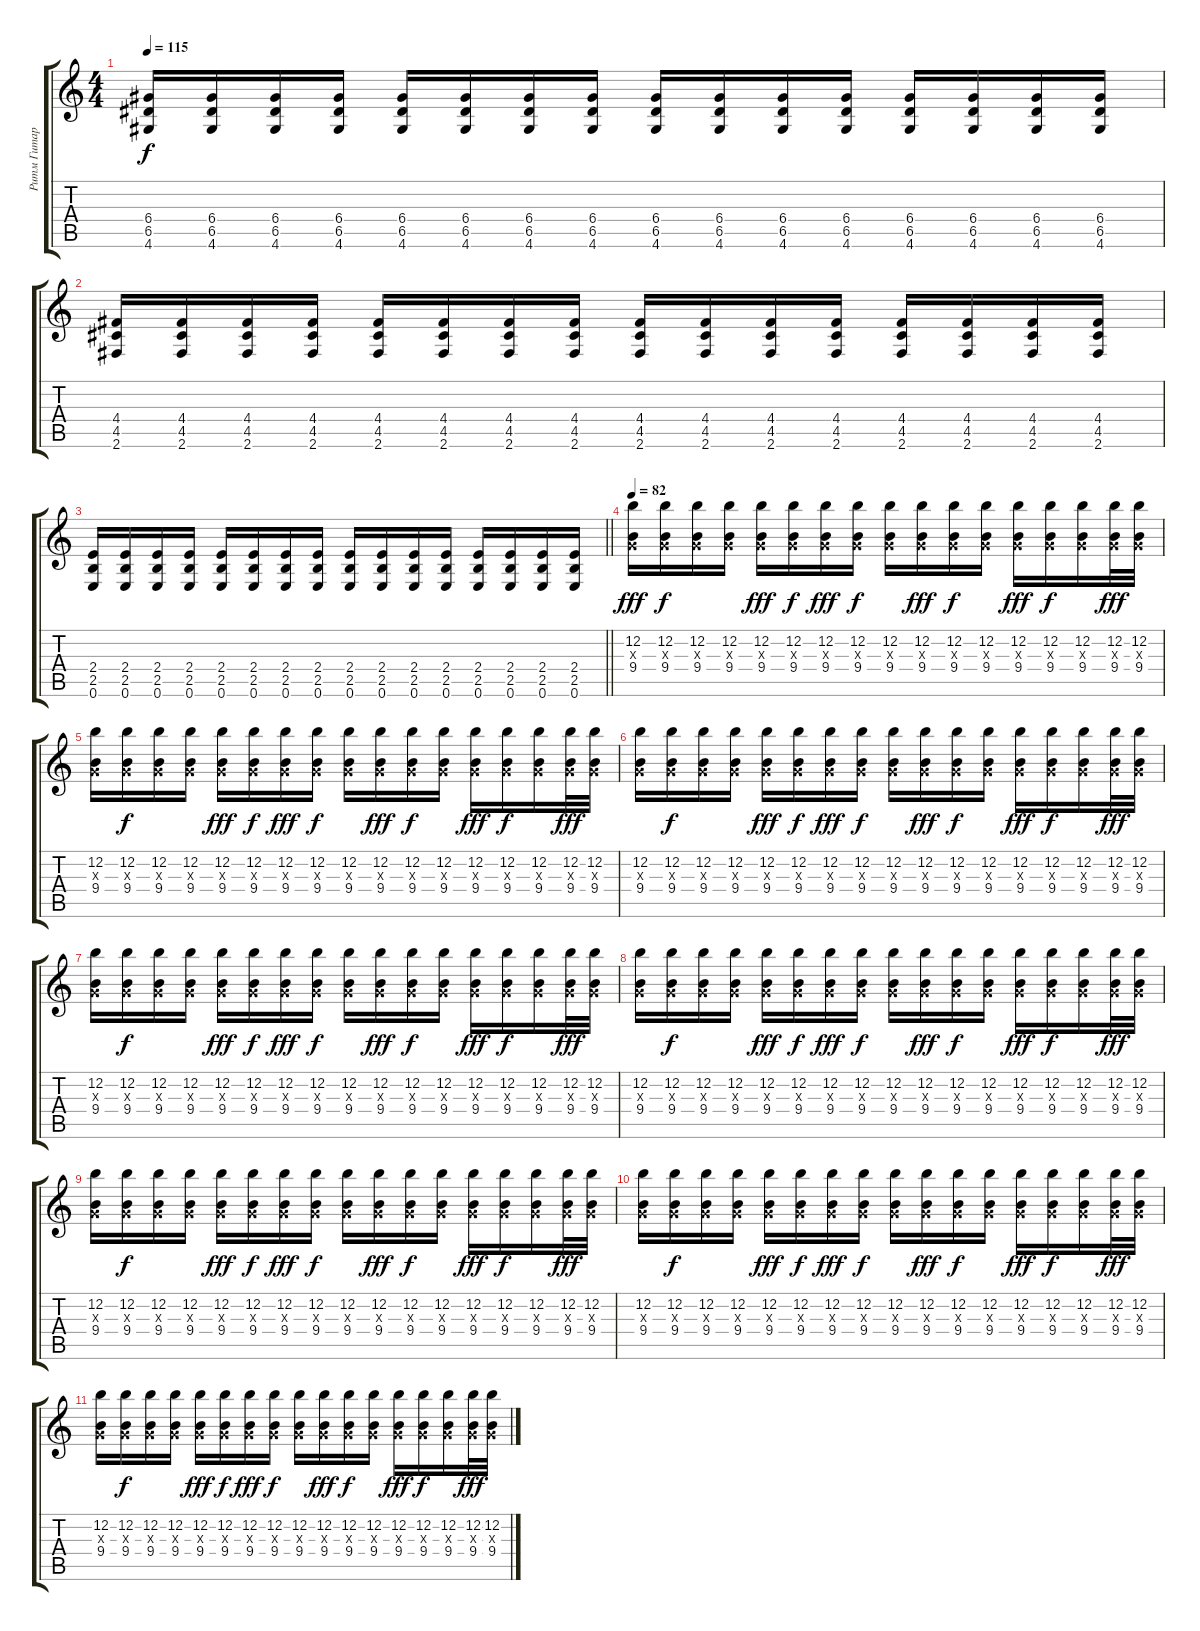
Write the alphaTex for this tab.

\track ("Ритм Гитара" "Ритм Гитар") {instrument electricguitarjazz}
\staff {score tabs}
\tuning (E4 B3 G3 D3 A2 E2) {hide}
\ts (4 4)
\tempo 115
\clef g2
\ks c
(6.4 6.5 4.6).16{dy f} (6.4 6.5 4.6).16 (6.4 6.5 4.6).16 (6.4 6.5 4.6).16 (6.4 6.5 4.6).16 (6.4 6.5 4.6).16 (6.4 6.5 4.6).16 (6.4 6.5 4.6).16 (6.4 6.5 4.6).16 (6.4 6.5 4.6).16 (6.4 6.5 4.6).16 (6.4 6.5 4.6).16 (6.4 6.5 4.6).16 (6.4 6.5 4.6).16 (6.4 6.5 4.6).16 (6.4 6.5 4.6).16 |
(4.4 4.5 2.6).16 (4.4 4.5 2.6).16 (4.4 4.5 2.6).16 (4.4 4.5 2.6).16 (4.4 4.5 2.6).16 (4.4 4.5 2.6).16 (4.4 4.5 2.6).16 (4.4 4.5 2.6).16 (4.4 4.5 2.6).16 (4.4 4.5 2.6).16 (4.4 4.5 2.6).16 (4.4 4.5 2.6).16 (4.4 4.5 2.6).16 (4.4 4.5 2.6).16 (4.4 4.5 2.6).16 (4.4 4.5 2.6).16 |
\barLineRight lightlight
(2.4 2.5 0.6).16 (2.4 2.5 0.6).16 (2.4 2.5 0.6).16 (2.4 2.5 0.6).16 (2.4 2.5 0.6).16 (2.4 2.5 0.6).16 (2.4 2.5 0.6).16 (2.4 2.5 0.6).16 (2.4 2.5 0.6).16 (2.4 2.5 0.6).16 (2.4 2.5 0.6).16 (2.4 2.5 0.6).16 (2.4 2.5 0.6).16 (2.4 2.5 0.6).16 (2.4 2.5 0.6).16 (2.4 2.5 0.6).16 |
\tempo 82
(12.2 0.3{x} 9.4).16{dy fff volume 8 instrument electricguitarjazz} (12.2 0.3{x} 9.4).16{dy f} (12.2 0.3{x} 9.4).16 (12.2 0.3{x} 9.4).16 (12.2 0.3{x} 9.4).16{dy fff} (12.2 0.3{x} 9.4).16{dy f} (12.2 0.3{x} 9.4).16{dy fff} (12.2 0.3{x} 9.4).16{dy f} (12.2 0.3{x} 9.4).16 (12.2 0.3{x} 9.4).16{dy fff} (12.2 0.3{x} 9.4).16{dy f} (12.2 0.3{x} 9.4).16 (12.2 0.3{x} 9.4).16{dy fff} (12.2 0.3{x} 9.4).16{dy f} (12.2 0.3{x} 9.4).16 (12.2 0.3{x} 9.4).32{dy fff} (12.2 0.3{x} 9.4).32 |
(12.2 0.3{x} 9.4).16 (12.2 0.3{x} 9.4).16{dy f} (12.2 0.3{x} 9.4).16 (12.2 0.3{x} 9.4).16 (12.2 0.3{x} 9.4).16{dy fff} (12.2 0.3{x} 9.4).16{dy f} (12.2 0.3{x} 9.4).16{dy fff} (12.2 0.3{x} 9.4).16{dy f} (12.2 0.3{x} 9.4).16 (12.2 0.3{x} 9.4).16{dy fff} (12.2 0.3{x} 9.4).16{dy f} (12.2 0.3{x} 9.4).16 (12.2 0.3{x} 9.4).16{dy fff} (12.2 0.3{x} 9.4).16{dy f} (12.2 0.3{x} 9.4).16 (12.2 0.3{x} 9.4).32{dy fff} (12.2 0.3{x} 9.4).32 |
(12.2 0.3{x} 9.4).16 (12.2 0.3{x} 9.4).16{dy f} (12.2 0.3{x} 9.4).16 (12.2 0.3{x} 9.4).16 (12.2 0.3{x} 9.4).16{dy fff} (12.2 0.3{x} 9.4).16{dy f} (12.2 0.3{x} 9.4).16{dy fff} (12.2 0.3{x} 9.4).16{dy f} (12.2 0.3{x} 9.4).16 (12.2 0.3{x} 9.4).16{dy fff} (12.2 0.3{x} 9.4).16{dy f} (12.2 0.3{x} 9.4).16 (12.2 0.3{x} 9.4).16{dy fff} (12.2 0.3{x} 9.4).16{dy f} (12.2 0.3{x} 9.4).16 (12.2 0.3{x} 9.4).32{dy fff} (12.2 0.3{x} 9.4).32 |
(12.2 0.3{x} 9.4).16 (12.2 0.3{x} 9.4).16{dy f} (12.2 0.3{x} 9.4).16 (12.2 0.3{x} 9.4).16 (12.2 0.3{x} 9.4).16{dy fff} (12.2 0.3{x} 9.4).16{dy f} (12.2 0.3{x} 9.4).16{dy fff} (12.2 0.3{x} 9.4).16{dy f} (12.2 0.3{x} 9.4).16 (12.2 0.3{x} 9.4).16{dy fff} (12.2 0.3{x} 9.4).16{dy f} (12.2 0.3{x} 9.4).16 (12.2 0.3{x} 9.4).16{dy fff} (12.2 0.3{x} 9.4).16{dy f} (12.2 0.3{x} 9.4).16 (12.2 0.3{x} 9.4).32{dy fff} (12.2 0.3{x} 9.4).32 |
(12.2 0.3{x} 9.4).16 (12.2 0.3{x} 9.4).16{dy f} (12.2 0.3{x} 9.4).16 (12.2 0.3{x} 9.4).16 (12.2 0.3{x} 9.4).16{dy fff} (12.2 0.3{x} 9.4).16{dy f} (12.2 0.3{x} 9.4).16{dy fff} (12.2 0.3{x} 9.4).16{dy f} (12.2 0.3{x} 9.4).16 (12.2 0.3{x} 9.4).16{dy fff} (12.2 0.3{x} 9.4).16{dy f} (12.2 0.3{x} 9.4).16 (12.2 0.3{x} 9.4).16{dy fff} (12.2 0.3{x} 9.4).16{dy f} (12.2 0.3{x} 9.4).16 (12.2 0.3{x} 9.4).32{dy fff} (12.2 0.3{x} 9.4).32 |
(12.2 0.3{x} 9.4).16 (12.2 0.3{x} 9.4).16{dy f} (12.2 0.3{x} 9.4).16 (12.2 0.3{x} 9.4).16 (12.2 0.3{x} 9.4).16{dy fff} (12.2 0.3{x} 9.4).16{dy f} (12.2 0.3{x} 9.4).16{dy fff} (12.2 0.3{x} 9.4).16{dy f} (12.2 0.3{x} 9.4).16 (12.2 0.3{x} 9.4).16{dy fff} (12.2 0.3{x} 9.4).16{dy f} (12.2 0.3{x} 9.4).16 (12.2 0.3{x} 9.4).16{dy fff} (12.2 0.3{x} 9.4).16{dy f} (12.2 0.3{x} 9.4).16 (12.2 0.3{x} 9.4).32{dy fff} (12.2 0.3{x} 9.4).32 |
(12.2 0.3{x} 9.4).16 (12.2 0.3{x} 9.4).16{dy f} (12.2 0.3{x} 9.4).16 (12.2 0.3{x} 9.4).16 (12.2 0.3{x} 9.4).16{dy fff} (12.2 0.3{x} 9.4).16{dy f} (12.2 0.3{x} 9.4).16{dy fff} (12.2 0.3{x} 9.4).16{dy f} (12.2 0.3{x} 9.4).16 (12.2 0.3{x} 9.4).16{dy fff} (12.2 0.3{x} 9.4).16{dy f} (12.2 0.3{x} 9.4).16 (12.2 0.3{x} 9.4).16{dy fff} (12.2 0.3{x} 9.4).16{dy f} (12.2 0.3{x} 9.4).16 (12.2 0.3{x} 9.4).32{dy fff} (12.2 0.3{x} 9.4).32 |
(12.2 0.3{x} 9.4).16 (12.2 0.3{x} 9.4).16{dy f} (12.2 0.3{x} 9.4).16 (12.2 0.3{x} 9.4).16 (12.2 0.3{x} 9.4).16{dy fff} (12.2 0.3{x} 9.4).16{dy f} (12.2 0.3{x} 9.4).16{dy fff} (12.2 0.3{x} 9.4).16{dy f} (12.2 0.3{x} 9.4).16 (12.2 0.3{x} 9.4).16{dy fff} (12.2 0.3{x} 9.4).16{dy f} (12.2 0.3{x} 9.4).16 (12.2 0.3{x} 9.4).16{dy fff} (12.2 0.3{x} 9.4).16{dy f} (12.2 0.3{x} 9.4).16 (12.2 0.3{x} 9.4).32{dy fff} (12.2 0.3{x} 9.4).32
